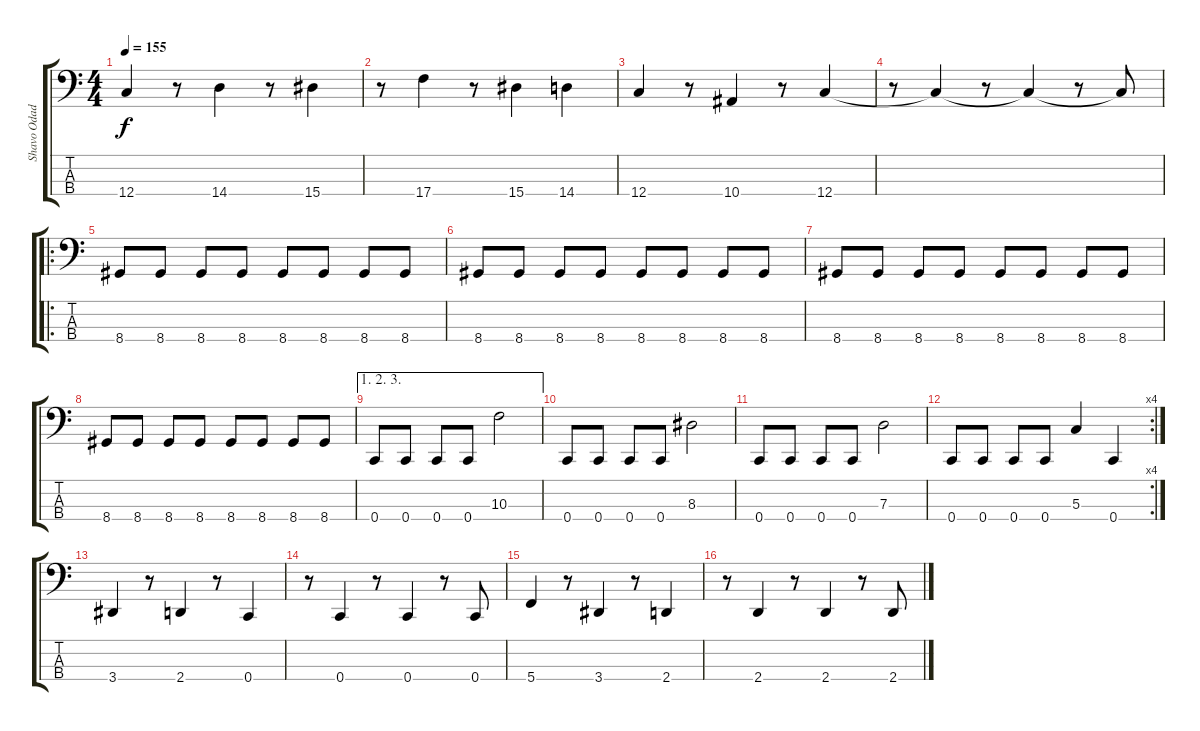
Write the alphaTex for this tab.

\track ("Shavo Odadjian" "Shavo Odad") {instrument slapbass2}
\staff {score tabs}
\tuning (F2 C2 G1 C1) {hide}
\ts (4 4)
\tempo 155
\clef f4
\ks c
12.4.4{dy f} r.8 14.4.4 r.8 15.4.4 |
r.8 17.4.4 r.8 15.4.4 14.4.4 |
12.4.4 r.8 10.4.4 r.8 12.4.4 |
r.8 12.4{t}.4 r.8 12.4{t}.4 r.8 12.4{t}.8 |
\ro
8.4.8 8.4.8 8.4.8 8.4.8 8.4.8 8.4.8 8.4.8 8.4.8 |
8.4.8 8.4.8 8.4.8 8.4.8 8.4.8 8.4.8 8.4.8 8.4.8 |
8.4.8 8.4.8 8.4.8 8.4.8 8.4.8 8.4.8 8.4.8 8.4.8 |
8.4.8 8.4.8 8.4.8 8.4.8 8.4.8 8.4.8 8.4.8 8.4.8 |
\ae (1 2 3)
0.4.8 0.4.8 0.4.8 0.4.8 10.3.2 |
0.4.8 0.4.8 0.4.8 0.4.8 8.3.2 |
0.4.8 0.4.8 0.4.8 0.4.8 7.3.2 |
\rc 4
0.4.8 0.4.8 0.4.8 0.4.8 5.3.4 0.4.4 |
3.4.4 r.8 2.4.4 r.8 0.4.4 |
r.8 0.4.4 r.8 0.4.4 r.8 0.4.8 |
5.4.4 r.8 3.4.4 r.8 2.4.4 |
r.8 2.4.4 r.8 2.4.4 r.8 2.4.8
